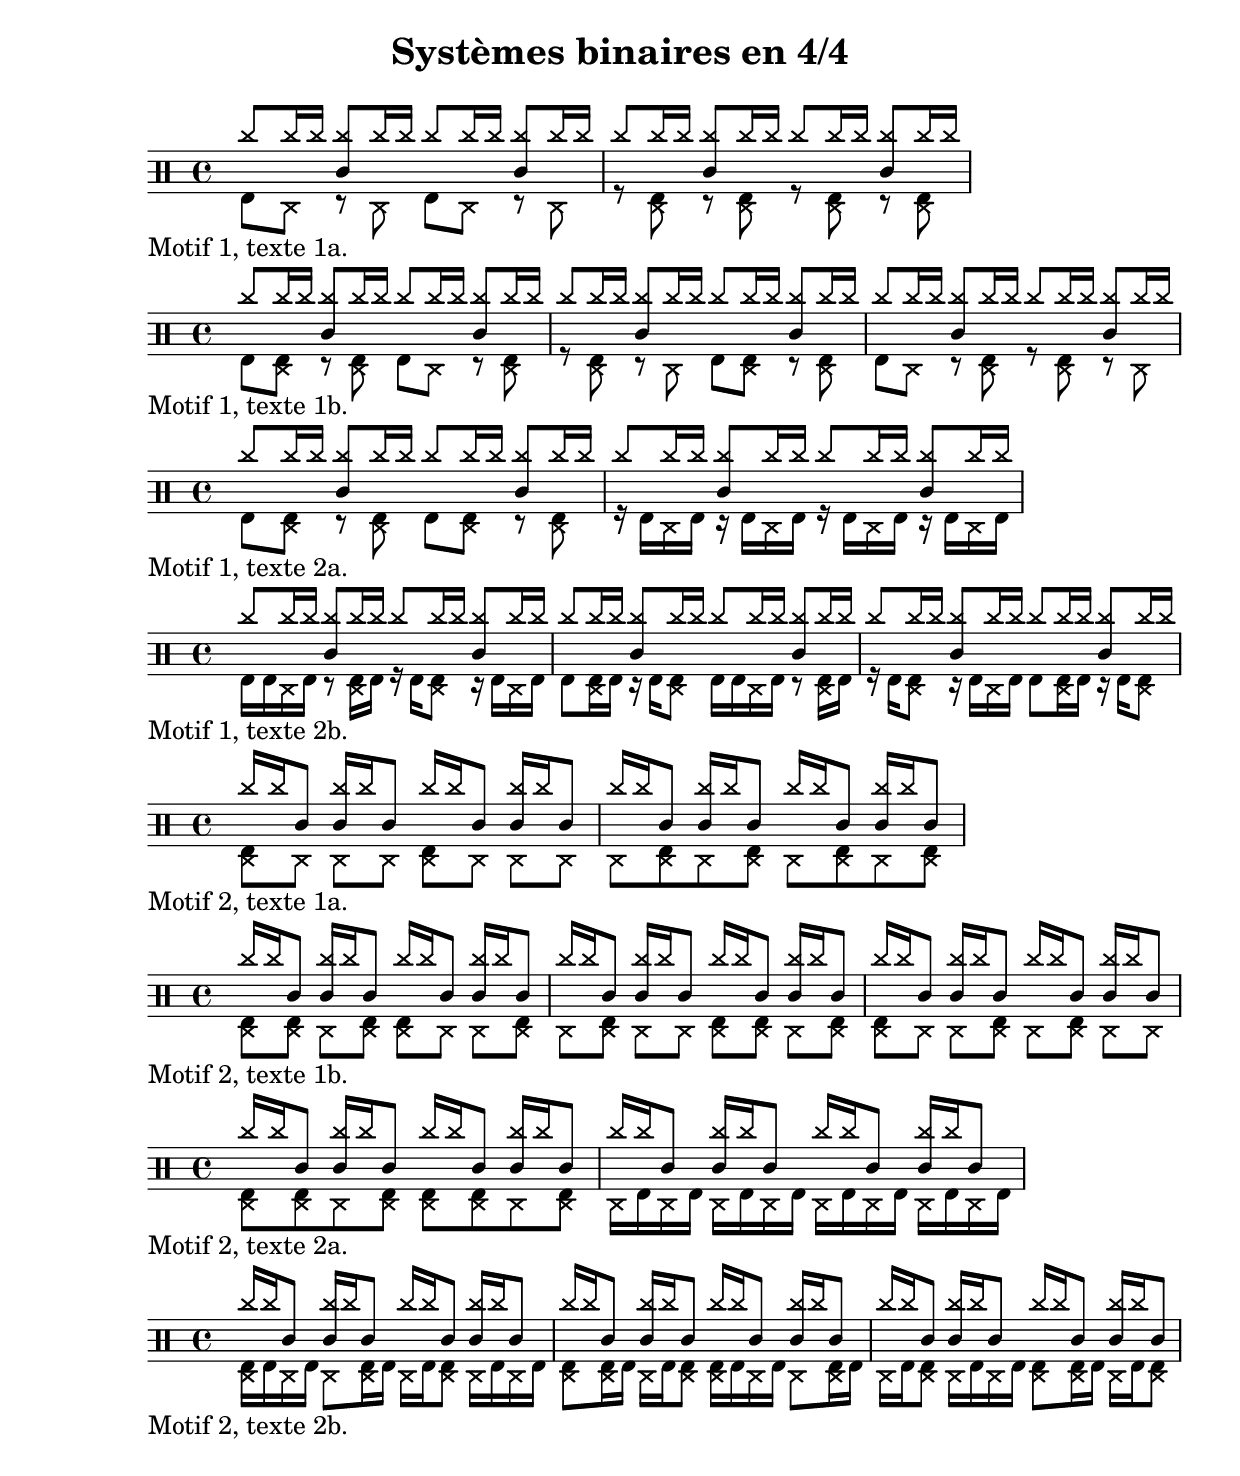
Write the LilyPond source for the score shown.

\version "2.22.1"
\language français
\include "../../0_drum_style_perso.ly"


\header {
  title = "Systèmes binaires en 4/4"
  composer = " "
}


up = \drummode {
  cymr8 cymr16 cymr <sn cymr>8 cymr16 cymr cymr8 cymr16 cymr <sn cymr>8 cymr16 cymr
  cymr8 cymr16 cymr <sn cymr>8 cymr16 cymr cymr8 cymr16 cymr <sn cymr>8 cymr16 cymr
}
down = \drummode {
  bd8 hhp r hhp bd hhp r hhp
  r <hhp bd> r <hhp bd> r <hhp bd> r <hhp bd>
}
\score {
  <<
		\new DrumStaff
	<<
	  \set DrumStaff.drumStyleTable = #(alist->hash-table mydrums)
	  \new DrumVoice { \voiceOne \up }
	  \new DrumVoice { \voiceTwo \down }
	>>
	\addlyrics { "Motif 1, texte 1a." }
  >>
}

up = \drummode {
  cymr8 cymr16 cymr <sn cymr>8 cymr16 cymr cymr8 cymr16 cymr <sn cymr>8 cymr16 cymr
  cymr8 cymr16 cymr <sn cymr>8 cymr16 cymr cymr8 cymr16 cymr <sn cymr>8 cymr16 cymr
  cymr8 cymr16 cymr <sn cymr>8 cymr16 cymr cymr8 cymr16 cymr <sn cymr>8 cymr16 cymr
}
down = \drummode {
  bd8 <hhp bd> r <hhp bd> bd hhp r <hhp bd>
  r <hhp bd> r hhp bd <hhp bd> r <hhp bd>
  bd hhp r <hhp bd> r <hhp bd> r hhp
}
\score {
  <<
		\new DrumStaff
	<<
	  \set DrumStaff.drumStyleTable = #(alist->hash-table mydrums)
	  \new DrumVoice { \voiceOne \up }
	  \new DrumVoice { \voiceTwo \down }
	>>
	\addlyrics { "Motif 1, texte 1b." }
  >>
}

up = \drummode {
  cymr8 cymr16 cymr <sn cymr>8 cymr16 cymr cymr8 cymr16 cymr <sn cymr>8 cymr16 cymr
  cymr8 cymr16 cymr <sn cymr>8 cymr16 cymr cymr8 cymr16 cymr <sn cymr>8 cymr16 cymr
}
down = \drummode {
  bd8 <hhp bd> r <hhp bd> bd <hhp bd> r <hhp bd>
  r16 bd hhp bd r bd hhp bd r bd hhp bd r bd hhp bd
}
\score {
  <<
		\new DrumStaff
	<<
	  \set DrumStaff.drumStyleTable = #(alist->hash-table mydrums)
	  \new DrumVoice { \voiceOne \up }
	  \new DrumVoice { \voiceTwo \down }
	>>
	\addlyrics { "Motif 1, texte 2a." }
  >>
}

up = \drummode {
  cymr8 cymr16 cymr <sn cymr>8 cymr16 cymr cymr8 cymr16 cymr <sn cymr>8 cymr16 cymr
  cymr8 cymr16 cymr <sn cymr>8 cymr16 cymr cymr8 cymr16 cymr <sn cymr>8 cymr16 cymr
  cymr8 cymr16 cymr <sn cymr>8 cymr16 cymr cymr8 cymr16 cymr <sn cymr>8 cymr16 cymr
}
down = \drummode {
  bd16 bd hhp bd r8 <hhp bd>16 bd r bd <hhp bd>8 r16 bd hhp bd
  bd8 <hhp bd>16 bd r bd <hhp bd>8 bd16 bd hhp bd r8 <hhp bd>16 bd
  r bd <hhp bd>8 r16 bd hhp bd bd8 <hhp bd>16 bd r bd <hhp bd>8
  }
\score {
  <<
		\new DrumStaff
	<<
	  \set DrumStaff.drumStyleTable = #(alist->hash-table mydrums)
	  \new DrumVoice { \voiceOne \up }
	  \new DrumVoice { \voiceTwo \down }
	>>
	\addlyrics { "Motif 1, texte 2b." }
  >>
}

up = \drummode {
  cymr16 cymr rb8 <sn cymr>16 cymr rb8 cymr16 cymr rb8 <sn cymr>16 cymr rb8
  cymr16 cymr rb8 <sn cymr>16 cymr rb8 cymr16 cymr rb8 <sn cymr>16 cymr rb8
}
down = \drummode {
  <hhp bd>8 [hhp] hhp hhp <hhp bd> [hhp] hhp hhp
  hhp <hhp bd> hhp <hhp bd> hhp <hhp bd> hhp <hhp bd>
}
\score {
  <<
		\new DrumStaff
	<<
	  \set DrumStaff.drumStyleTable = #(alist->hash-table mydrums)
	  \new DrumVoice { \voiceOne \up }
	  \new DrumVoice { \voiceTwo \down }
	  \break
	>>
	\addlyrics { "Motif 2, texte 1a." }
  >>
}

up = \drummode {
  cymr16 cymr rb8 <sn cymr>16 cymr rb8 cymr16 cymr rb8 <sn cymr>16 cymr rb8
  cymr16 cymr rb8 <sn cymr>16 cymr rb8 cymr16 cymr rb8 <sn cymr>16 cymr rb8
  cymr16 cymr rb8 <sn cymr>16 cymr rb8 cymr16 cymr rb8 <sn cymr>16 cymr rb8
}
down = \drummode {
  <hhp bd>8 [<hhp bd>] hhp <hhp bd> <hhp bd> [hhp] hhp <hhp bd>
  hhp [<hhp bd>] hhp hhp <hhp bd> [<hhp bd>] hhp <hhp bd>
  <hhp bd> [hhp] hhp <hhp bd> hhp [<hhp bd>] hhp hhp
}
\score {
  <<
		\new DrumStaff
	<<
	  \set DrumStaff.drumStyleTable = #(alist->hash-table mydrums)
	  \new DrumVoice { \voiceOne \up }
	  \new DrumVoice { \voiceTwo \down }
	  \break
	>>
	\addlyrics { "Motif 2, texte 1b." }
  >>
}

up = \drummode {
  cymr16 cymr rb8 <sn cymr>16 cymr rb8 cymr16 cymr rb8 <sn cymr>16 cymr rb8
  cymr16 cymr rb8 <sn cymr>16 cymr rb8 cymr16 cymr rb8 <sn cymr>16 cymr rb8
}
down = \drummode {
  <hhp bd>8 <hhp bd> hhp <hhp bd> <hhp bd> <hhp bd> hhp <hhp bd>
  hhp16 bd hhp bd hhp bd hhp bd hhp bd hhp bd hhp bd hhp bd
}
\score {
  <<
		\new DrumStaff
	<<
	  \set DrumStaff.drumStyleTable = #(alist->hash-table mydrums)
	  \new DrumVoice { \voiceOne \up }
	  \new DrumVoice { \voiceTwo \down }
	  \break
	>>
	\addlyrics { "Motif 2, texte 2a." }
  >>
}

up = \drummode {
  cymr16 cymr rb8 <sn cymr>16 cymr rb8 cymr16 cymr rb8 <sn cymr>16 cymr rb8
  cymr16 cymr rb8 <sn cymr>16 cymr rb8 cymr16 cymr rb8 <sn cymr>16 cymr rb8
  cymr16 cymr rb8 <sn cymr>16 cymr rb8 cymr16 cymr rb8 <sn cymr>16 cymr rb8
}
down = \drummode {
  <hhp bd>16 bd hhp bd hhp8 <hhp bd>16 bd hhp bd <hhp bd>8 hhp16 bd hhp bd
  <hhp bd>8 <hhp bd>16 bd hhp bd <hhp bd>8 <hhp bd>16 bd hhp bd hhp8 <hhp bd>16 bd
  hhp bd <hhp bd>8 hhp16 bd hhp bd <hhp bd>8 <hhp bd>16 bd hhp bd <hhp bd>8
}
\score {
  <<
		\new DrumStaff
	<<
	  \set DrumStaff.drumStyleTable = #(alist->hash-table mydrums)
	  \new DrumVoice { \voiceOne \up }
	  \new DrumVoice { \voiceTwo \down }
	  \break
	>>
	\addlyrics { "Motif 2, texte 2b." }
  >>
}
